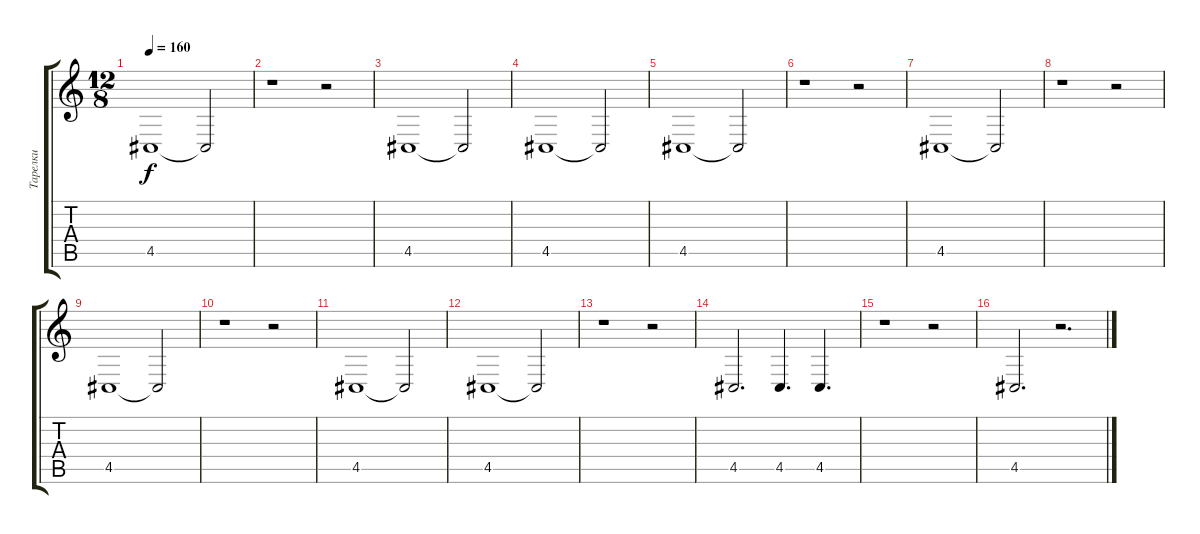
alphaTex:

\track ("Тарелки" "Тарелки") {instrument acousticgrandpiano}
\staff {score tabs}
\tuning (E4 B3 G3 D3 A2 E2) {hide}
\ts (12 8)
\tempo 160
\clef g2
\ks c
4.5.1{dy f} 4.5{t}.2 |
r.1 r.2 |
4.5.1 4.5{t}.2 |
4.5.1 4.5{t}.2 |
4.5.1 4.5{t}.2 |
r.1 r.2 |
4.5.1 4.5{t}.2 |
r.1 r.2 |
4.5.1 4.5{t}.2 |
r.1 r.2 |
4.5.1 4.5{t}.2 |
4.5.1 4.5{t}.2 |
r.1 r.2 |
4.5.2{d} 4.5.4{d} 4.5.4{d} |
r.1 r.2 |
4.5.2{d} r.2{d}
